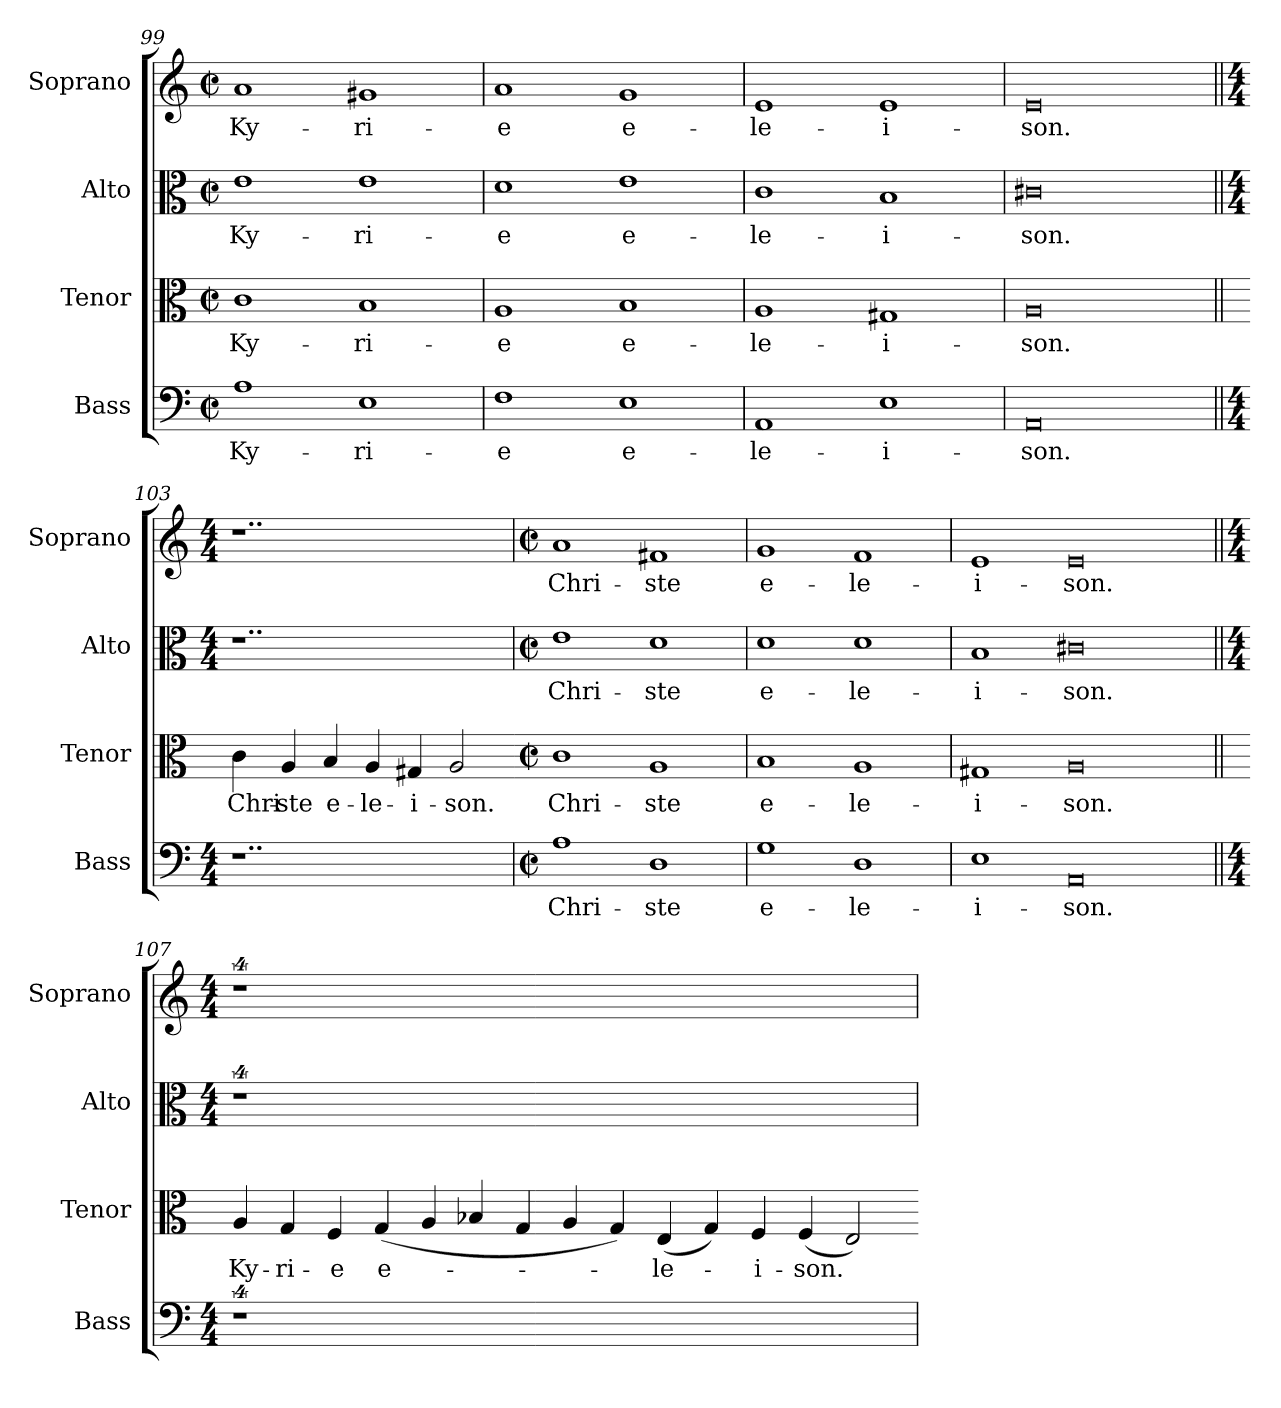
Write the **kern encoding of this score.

**kern	**text	**kern	**text	**kern	**text	**kern	**text
*part4	*part4	*part3	*part3	*part2	*part2	*part1	*part1
*staff4	*staff4	*staff3	*staff3	*staff2	*staff2	*staff1	*staff1
*I"Bass	*	*I"Tenor	*	*I"Alto	*	*I"Soprano	*
*I'Bass	*	*I'Tenor	*	*I'Alto	*	*I'Soprano	*
!!LO:LB:g=z
*clefF4	*	*clefC3	*	*clefC3	*	*clefG2	*
*k[]	*	*k[]	*	*k[]	*	*k[]	*
*C:	*	*C:	*	*C:	*	*C:	*
*M4/2	*	*M4/2	*	*M4/2	*	*M4/2	*
*met(c|)	*	*met(c|)	*	*met(c|)	*	*met(c|)	*
=99	=99	=99	=99	=99	=99	=99	=99
!	!LO:LY:b	!	!LO:LY:b	!	!LO:LY:b	!	!LO:LY:b
1A	Ky-	1c	Ky-	1e	Ky-	1a	Ky-
!	!LO:LY:b	!	!LO:LY:b	!	!LO:LY:b	!	!LO:LY:b
1E	-ri-	1B	-ri-	1e	-ri-	1g#X	-ri-
=100	=100	=100	=100	=100	=100	=100	=100
!	!LO:LY:b	!	!LO:LY:b	!	!LO:LY:b	!	!LO:LY:b
1F	-e	1A	-e	1d	-e	1a	-e
!	!LO:LY:b	!	!LO:LY:b	!	!LO:LY:b	!	!LO:LY:b
1E	e-	1B	e-	1e	e-	1g	e-
=101	=101	=101	=101	=101	=101	=101	=101
!	!LO:LY:b	!	!LO:LY:b	!	!LO:LY:b	!	!LO:LY:b
1AA	-le-	1A	-le-	1c	-le-	1e	-le-
!	!LO:LY:b	!	!LO:LY:b	!	!LO:LY:b	!	!LO:LY:b
1E	-i-	1G#X	-i-	1B	-i-	1e	-i-
=102	=102	=102	=102	=102	=102	=102	=102
!	!LO:LY:b	!	!LO:LY:b	!	!LO:LY:b	!	!LO:LY:b
0AA	-son.	0A	-son.	0c#X	-son.	0e	-son.
!!LO:LB:g=z
=103||	=103||	=103||	=103||	=103||	=103||	=103||	=103||
*M4/4	*	*	*	*M4/4	*	*M4/4	*
!	!	!	!LO:LY:b	!	!	!	!
1..r	.	4c	Chri-	1..r	.	1..r	.
!	!	!	!LO:LY:b	!	!	!	!
.	.	4A	-ste	.	.	.	.
!	!	!	!LO:LY:b	!	!	!	!
.	.	4B	e-	.	.	.	.
!	!	!	!LO:LY:b	!	!	!	!
.	.	4A	-le-	.	.	.	.
!	!	!	!LO:LY:b	!	!	!	!
.	.	4G#X	-i-	.	.	.	.
!	!	!	!LO:LY:b	!	!	!	!
.	.	2A	-son.	.	.	.	.
!!LO:LB:g=z
=104	=104	=104-	=104	=104	=104	=104	=104
*k[]	*	*	*	*k[]	*	*k[]	*
*C:	*	*	*	*C:	*	*C:	*
*M4/2	*	*M4/2	*	*M4/2	*	*M4/2	*
*met(c|)	*	*met(c|)	*	*met(c|)	*	*met(c|)	*
!	!LO:LY:b	!	!LO:LY:b	!	!LO:LY:b	!	!LO:LY:b
1A	Chri-	1c	Chri-	1e	Chri-	1a	Chri-
!	!LO:LY:b	!	!LO:LY:b	!	!LO:LY:b	!	!LO:LY:b
1D	-ste	1A	-ste	1d	-ste	1f#X	-ste
=105	=105	=105	=105	=105	=105	=105	=105
!	!LO:LY:b	!	!LO:LY:b	!	!LO:LY:b	!	!LO:LY:b
1G	e-	1B	e-	1d	e-	1g	e-
!	!LO:LY:b	!	!LO:LY:b	!	!LO:LY:b	!	!LO:LY:b
1D	-le-	1A	-le-	1d	-le-	1f	-le-
=106	=106	=106	=106	=106	=106	=106	=106
!	!LO:LY:b	!	!LO:LY:b	!	!LO:LY:b	!	!LO:LY:b
1E	-i-	1G#X	-i-	1B	-i-	1e	-i-
!	!LO:LY:b	!	!LO:LY:b	!	!LO:LY:b	!	!LO:LY:b
0AA	-son.	0A	-son.	0c#X	-son.	0e	-son.
!!LO:LB:g=z
=107||	=107||	=107||	=107||	=107||	=107||	=107||	=107||
*M4/4	*	*	*	*M4/4	*	*M4/4	*
!	!	!	!LO:LY:b	!	!	!	!
4%15r	.	4A	Ky-	4%15r	.	4%15r	.
!	!	!	!LO:LY:b	!	!	!	!
.	.	4G	-ri-	.	.	.	.
!	!	!	!LO:LY:b	!	!	!	!
.	.	4F	-e	.	.	.	.
!	!	!	!LO:LY:b	!	!	!	!
.	.	(<4G	e-	.	.	.	.
.	.	4A	.	.	.	.	.
.	.	4B-X	.	.	.	.	.
.	.	4G	.	.	.	.	.
.	.	4A	.	.	.	.	.
.	.	4G)	.	.	.	.	.
!	!	!	!LO:LY:b	!	!	!	!
.	.	(<4E	le-	.	.	.	.
.	.	4G)	.	.	.	.	.
!	!	!	!LO:LY:b	!	!	!	!
.	.	4F	i-	.	.	.	.
!	!	!	!LO:LY:b	!	!	!	!
.	.	(<4F	-son.	.	.	.	.
.	.	2E)	.	.	.	.	.
=	=	=-	=	=	=	=	=
*-	*-	*-	*-	*-	*-	*-	*-
